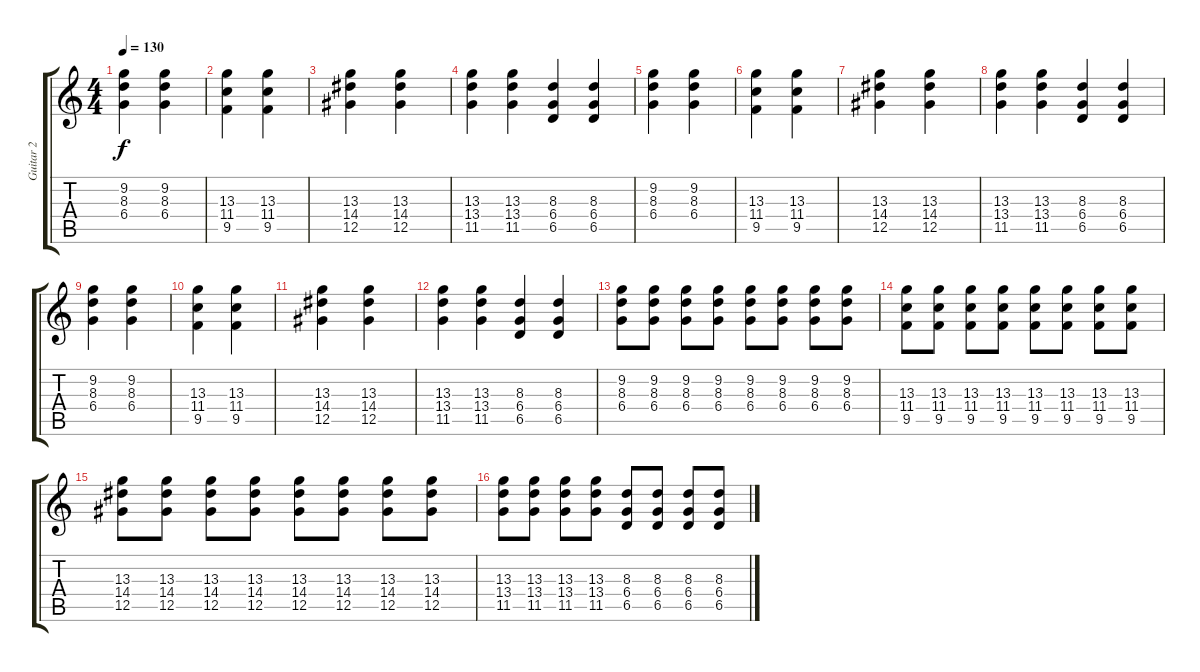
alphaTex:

\track ("Guitar 2" "Guitar 2") {instrument electricguitarclean}
\staff {score tabs}
\tuning (Eb4 Bb3 Gb3 Db3 Ab2 Eb2) {hide}
\ts (4 4)
\tempo 130
\clef g2
\ks c
(9.2 8.3 6.4).4{dy f} (9.2 8.3 6.4).4 |
(13.3 11.4 9.5).4 (13.3 11.4 9.5).4 |
(13.3 14.4 12.5).4 (13.3 14.4 12.5).4 |
(13.3 13.4 11.5).4 (13.3 13.4 11.5).4 (8.3 6.4 6.5).4 (8.3 6.4 6.5).4 |
(9.2 8.3 6.4).4 (9.2 8.3 6.4).4 |
(13.3 11.4 9.5).4 (13.3 11.4 9.5).4 |
(13.3 14.4 12.5).4 (13.3 14.4 12.5).4 |
(13.3 13.4 11.5).4 (13.3 13.4 11.5).4 (8.3 6.4 6.5).4 (8.3 6.4 6.5).4 |
(9.2 8.3 6.4).4 (9.2 8.3 6.4).4 |
(13.3 11.4 9.5).4 (13.3 11.4 9.5).4 |
(13.3 14.4 12.5).4 (13.3 14.4 12.5).4 |
(13.3 13.4 11.5).4 (13.3 13.4 11.5).4 (8.3 6.4 6.5).4 (8.3 6.4 6.5).4 |
(9.2 8.3 6.4).8{balance 12 instrument distortionguitar} (9.2 8.3 6.4).8 (9.2 8.3 6.4).8 (9.2 8.3 6.4).8 (9.2 8.3 6.4).8 (9.2 8.3 6.4).8 (9.2 8.3 6.4).8 (9.2 8.3 6.4).8 |
(13.3 11.4 9.5).8 (13.3 11.4 9.5).8 (13.3 11.4 9.5).8 (13.3 11.4 9.5).8 (13.3 11.4 9.5).8 (13.3 11.4 9.5).8 (13.3 11.4 9.5).8 (13.3 11.4 9.5).8 |
(13.3 14.4 12.5).8 (13.3 14.4 12.5).8 (13.3 14.4 12.5).8 (13.3 14.4 12.5).8 (13.3 14.4 12.5).8 (13.3 14.4 12.5).8 (13.3 14.4 12.5).8 (13.3 14.4 12.5).8 |
(13.3 13.4 11.5).8 (13.3 13.4 11.5).8 (13.3 13.4 11.5).8 (13.3 13.4 11.5).8 (8.3 6.4 6.5).8 (8.3 6.4 6.5).8 (8.3 6.4 6.5).8 (8.3 6.4 6.5).8
